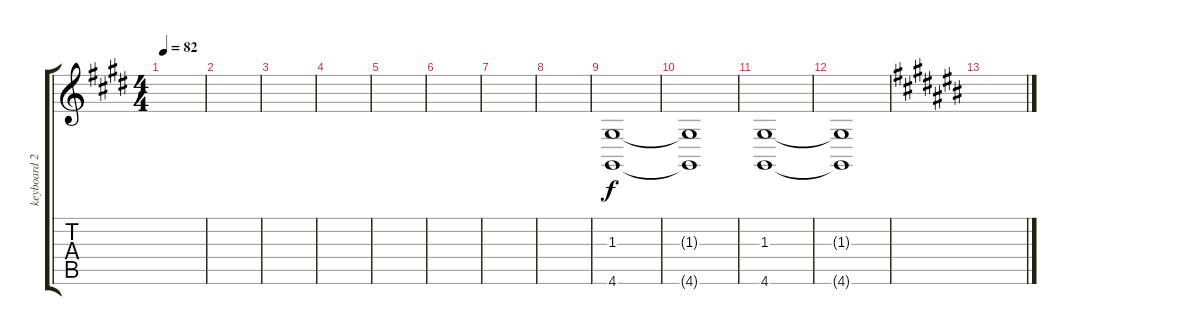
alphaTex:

\track ("keyboard 2" "keyboard 2") {instrument churchorgan}
\staff {score tabs}
\tuning (E4 B3 G3 D3 A2 E2) {hide}
\ts (4 4)
\tempo 82
\clef g2
\ks e
|
|
|
|
|
|
|
|
(1.3 4.6).1 |
(1.3{t} 4.6{t}).1 |
(1.3 4.6).1 |
(1.3{t} 4.6{t}).1 |
\ks c#
